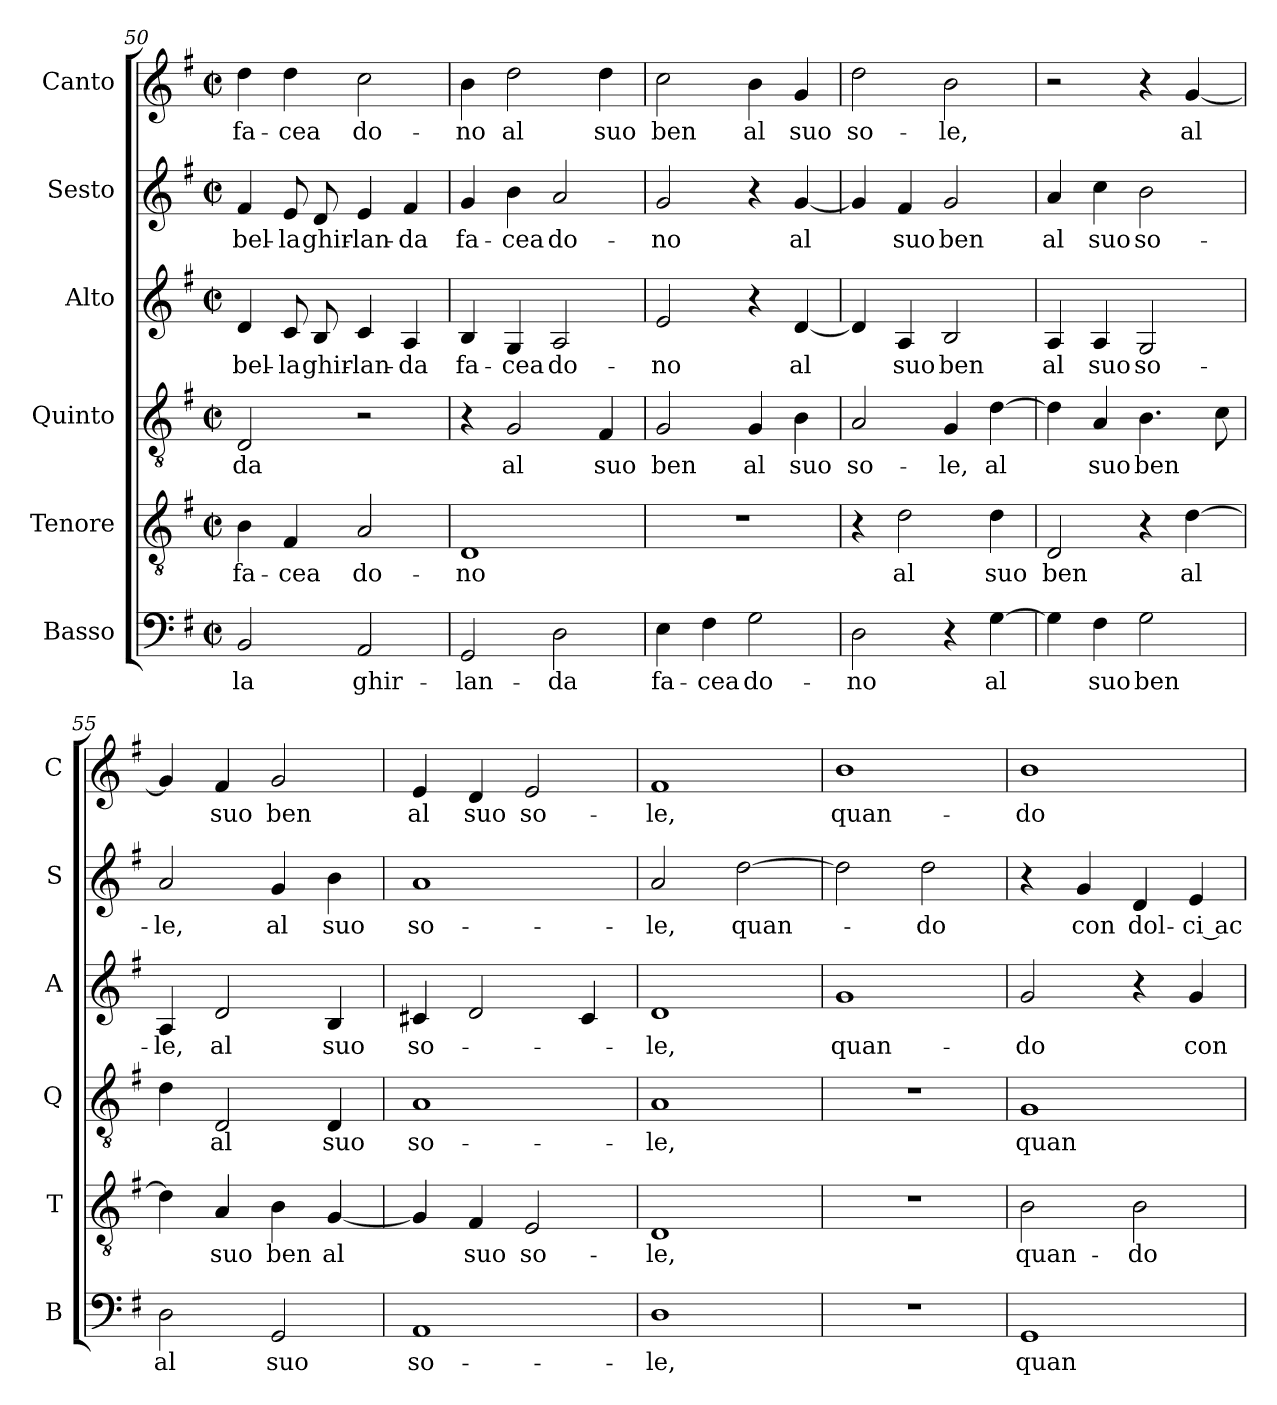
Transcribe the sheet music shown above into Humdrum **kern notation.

**kern	**text	**kern	**text	**kern	**text	**kern	**text	**kern	**text	**kern	**text
*part6	*part6	*part5	*part5	*part4	*part4	*part3	*part3	*part2	*part2	*part1	*part1
*staff6	*staff6	*staff5	*staff5	*staff4	*staff4	*staff3	*staff3	*staff2	*staff2	*staff1	*staff1
*I"Basso	*	*I"Tenore	*	*I"Quinto	*	*I"Alto	*	*I"Sesto	*	*I"Canto	*
*I'B	*	*I'T	*	*I'Q	*	*I'A	*	*I'S	*	*I'C	*
!!LO:LB:g=z
*clefF4	*	*clefGv2	*	*clefGv2	*	*clefG2	*	*clefG2	*	*clefG2	*
*k[f#]	*	*k[f#]	*	*k[f#]	*	*k[f#]	*	*k[f#]	*	*k[f#]	*
*G:	*	*G:	*	*G:	*	*G:	*	*G:	*	*G:	*
*M2/2	*	*M2/2	*	*M2/2	*	*M2/2	*	*M2/2	*	*M2/2	*
*met(c|)	*	*met(c|)	*	*met(c|)	*	*met(c|)	*	*met(c|)	*	*met(c|)	*
=50	=50	=50	=50	=50	=50	=50	=50	=50	=50	=50	=50
!	!LO:LY:b	!	!LO:LY:b	!	!LO:LY:b	!	!LO:LY:b	!	!LO:LY:b	!	!LO:LY:b
2BB/	-la	4B\	fa-	2D/	-da	4d/	bel-	4f#/	bel-	4dd\	fa-
!	!	!	!LO:LY:b	!	!	!	!LO:LY:b	!	!LO:LY:b	!	!LO:LY:b
.	.	4F#/	-cea	.	.	8c/	-la	8e/	-la	4dd\	-cea
!	!	!	!	!	!	!	!LO:LY:b	!	!LO:LY:b	!	!
.	.	.	.	.	.	8B/	ghir-	8d/	ghir-	.	.
!	!LO:LY:b	!	!LO:LY:b	!	!	!	!LO:LY:b	!	!LO:LY:b	!	!LO:LY:b
2AA/	ghir-	2A/	do-	2r	.	4c/	-lan-	4e/	-lan-	2cc\	do-
!	!	!	!	!	!	!	!LO:LY:b	!	!LO:LY:b	!	!
.	.	.	.	.	.	4A/	-da	4f#/	-da	.	.
=51	=51	=51	=51	=51	=51	=51	=51	=51	=51	=51	=51
!	!LO:LY:b	!	!LO:LY:b	!	!	!	!LO:LY:b	!	!LO:LY:b	!	!LO:LY:b
2GG/	-lan-	1D	-no	4r	.	4B/	fa-	4g/	fa-	4b\	-no
!	!	!	!	!	!LO:LY:b	!	!LO:LY:b	!	!LO:LY:b	!	!LO:LY:b
.	.	.	.	2G/	al	4G/	-cea	4b\	-cea	2dd\	al
!	!LO:LY:b	!	!	!	!	!	!LO:LY:b	!	!LO:LY:b	!	!
2D\	-da	.	.	.	.	2A/	do-	2a/	do-	.	.
!	!	!	!	!	!LO:LY:b	!	!	!	!	!	!LO:LY:b
.	.	.	.	4F#/	suo	.	.	.	.	4dd\	suo
=52	=52	=52	=52	=52	=52	=52	=52	=52	=52	=52	=52
!	!LO:LY:b	!	!	!	!LO:LY:b	!	!LO:LY:b	!	!LO:LY:b	!	!LO:LY:b
4E\	fa-	1r	.	2G/	ben	2e/	-no	2g/	-no	2cc\	ben
!	!LO:LY:b	!	!	!	!	!	!	!	!	!	!
4F#\	-cea	.	.	.	.	.	.	.	.	.	.
!	!LO:LY:b	!	!	!	!LO:LY:b	!	!	!	!	!	!LO:LY:b
2G\	do-	.	.	4G/	al	4r	.	4r	.	4b\	al
!	!	!	!	!	!LO:LY:b	!	!LO:LY:b	!	!LO:LY:b	!	!LO:LY:b
.	.	.	.	4B\	suo	[4d/	al	[4g/	al	4g/	suo
=53	=53	=53	=53	=53	=53	=53	=53	=53	=53	=53	=53
!	!LO:LY:b	!	!	!	!LO:LY:b	!	!	!	!	!	!LO:LY:b
2D\	-no	4r	.	2A/	so-	4d/]	.	4g/]	.	2dd\	so-
!	!	!	!LO:LY:b	!	!	!	!LO:LY:b	!	!LO:LY:b	!	!
.	.	2d\	al	.	.	4A/	suo	4f#/	suo	.	.
!	!	!	!	!	!LO:LY:b	!	!LO:LY:b	!	!LO:LY:b	!	!LO:LY:b
4r	.	.	.	4G/	-le,	2B/	ben	2g/	ben	2b\	-le,
!	!LO:LY:b	!	!LO:LY:b	!	!LO:LY:b	!	!	!	!	!	!
[4G\	al	4d\	suo	[4d\	al	.	.	.	.	.	.
=54	=54	=54	=54	=54	=54	=54	=54	=54	=54	=54	=54
!	!	!	!LO:LY:b	!	!	!	!LO:LY:b	!	!LO:LY:b	!	!
4G\]	.	2D/	ben	4d\]	.	4A/	al	4a/	al	2r	.
!	!LO:LY:b	!	!	!	!LO:LY:b	!	!LO:LY:b	!	!LO:LY:b	!	!
4F#\	suo	.	.	4A/	suo	4A/	suo	4cc\	suo	.	.
!	!LO:LY:b	!	!	!	!LO:LY:b	!	!LO:LY:b	!	!LO:LY:b	!	!
2G\	ben	4r	.	4.B\	ben	2G/	so-	2b\	so-	4r	.
!	!	!	!LO:LY:b	!	!	!	!	!	!	!	!LO:LY:b
.	.	[4d\	al	.	.	.	.	.	.	[4g/	al
.	.	.	.	8c\	.	.	.	.	.	.	.
=55	=55	=55	=55	=55	=55	=55	=55	=55	=55	=55	=55
!	!LO:LY:b	!	!	!	!	!	!LO:LY:b	!	!LO:LY:b	!	!
2D\	al	4d\]	.	4d\	.	4A/	-le,	2a/	-le,	4g/]	.
!	!	!	!LO:LY:b	!	!LO:LY:b	!	!LO:LY:b	!	!	!	!LO:LY:b
.	.	4A/	suo	2D/	al	2d/	al	.	.	4f#/	suo
!	!LO:LY:b	!	!LO:LY:b	!	!	!	!	!	!LO:LY:b	!	!LO:LY:b
2GG/	suo	4B\	ben	.	.	.	.	4g/	al	2g/	ben
!	!	!	!LO:LY:b	!	!LO:LY:b	!	!LO:LY:b	!	!LO:LY:b	!	!
.	.	[4G/	al	4D/	suo	4B/	suo	4b\	suo	.	.
!!LO:PB:g=z
=56	=56	=56	=56	=56	=56	=56	=56	=56	=56	=56	=56
!	!LO:LY:b	!	!	!	!LO:LY:b	!	!LO:LY:b	!	!LO:LY:b	!	!LO:LY:b
1AA	so-	4G/]	.	1A	so-	4c#X/	so-	1a	so-	4e/	al
!	!	!	!LO:LY:b	!	!	!	!	!	!	!	!LO:LY:b
.	.	4F#/	suo	.	.	2d/	.	.	.	4d/	suo
!	!	!	!LO:LY:b	!	!	!	!	!	!	!	!LO:LY:b
.	.	2E/	so-	.	.	.	.	.	.	2e/	so-
.	.	.	.	.	.	4c#/	.	.	.	.	.
=57	=57	=57	=57	=57	=57	=57	=57	=57	=57	=57	=57
!	!LO:LY:b	!	!LO:LY:b	!	!LO:LY:b	!	!LO:LY:b	!	!LO:LY:b	!	!LO:LY:b
1D	-le,	1D	-le,	1A	-le,	1d	-le,	2a/	-le,	1f#	-le,
!	!	!	!	!	!	!	!	!	!LO:LY:b	!	!
.	.	.	.	.	.	.	.	[2dd\	quan-	.	.
=58	=58	=58	=58	=58	=58	=58	=58	=58	=58	=58	=58
!	!	!	!	!	!	!	!LO:LY:b	!	!	!	!LO:LY:b
1r	.	1r	.	1r	.	1g	quan-	2dd\]	.	1b	quan-
!	!	!	!	!	!	!	!	!	!LO:LY:b	!	!
.	.	.	.	.	.	.	.	2dd\	-do	.	.
=59	=59	=59	=59	=59	=59	=59	=59	=59	=59	=59	=59
!	!LO:LY:b	!	!LO:LY:b	!	!LO:LY:b	!	!LO:LY:b	!	!	!	!LO:LY:b
1GG	quan-	2B\	quan-	1G	quan-	2g/	-do	4r	.	1b	-do
!	!	!	!	!	!	!	!	!	!LO:LY:b	!	!
.	.	.	.	.	.	.	.	4g/	con	.	.
!	!	!	!LO:LY:b	!	!	!	!	!	!LO:LY:b	!	!
.	.	2B\	-do	.	.	4r	.	4d/	dol-	.	.
!	!	!	!	!	!	!	!LO:LY:b	!	!LO:LY:b	!	!
.	.	.	.	.	.	4g/	con	4e/	-ci ac-	.	.
=	=	=	=	=	=	=	=	=	=	=	=
*-	*-	*-	*-	*-	*-	*-	*-	*-	*-	*-	*-
